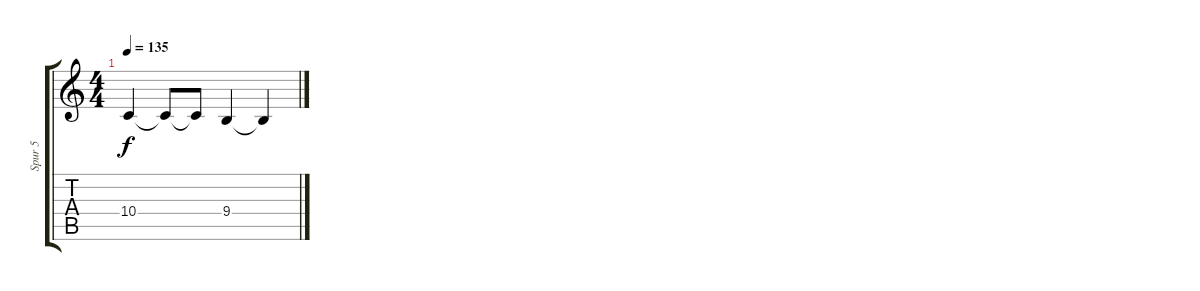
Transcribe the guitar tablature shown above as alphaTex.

\track ("Spur 5" "Spur 5") {instrument choiraahs}
\staff {score tabs}
\tuning (E4 B3 G3 D3 A2 E2) {hide}
\ts (4 4)
\tempo 135
\clef g2
\ks c
10.4.4{dy f} 10.4{t}.8 10.4{t}.8 9.4.4 9.4{t}.4
